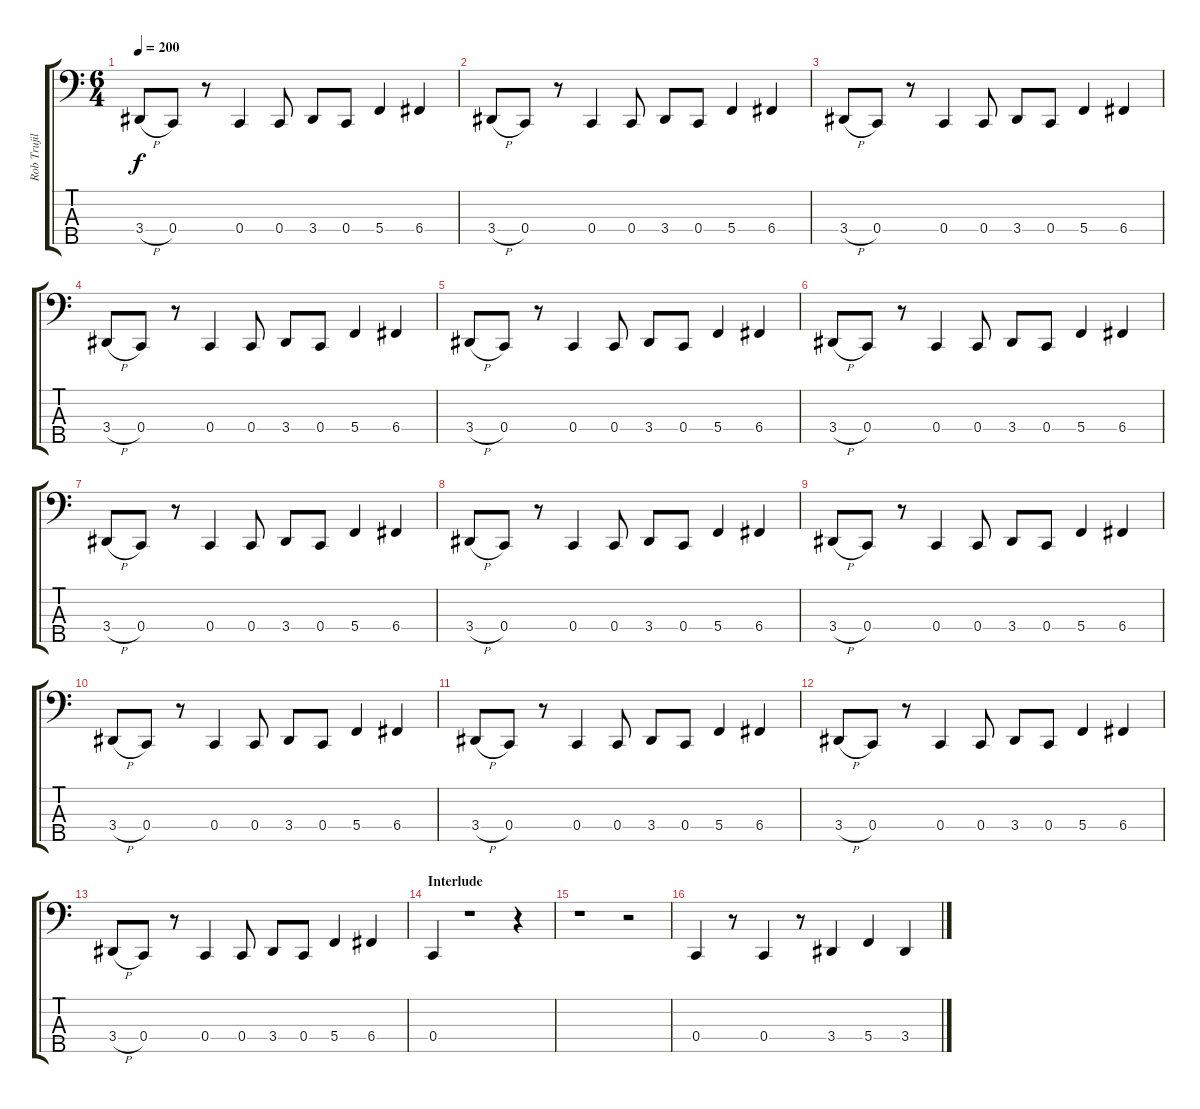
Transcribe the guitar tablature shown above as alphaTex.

\track ("Rob Trujillo" "Rob Trujil") {instrument electricbassfinger}
\staff {score tabs}
\tuning (Eb2 Bb1 F1 C1 G0) {hide}
\ts (6 4)
\tempo 200
\clef f4
\ks c
3.4{h}.8{dy f} 0.4.8 r.8 0.4.4 0.4.8 3.4.8 0.4.8 5.4.4 6.4.4 |
3.4{h}.8 0.4.8 r.8 0.4.4 0.4.8 3.4.8 0.4.8 5.4.4 6.4.4 |
3.4{h}.8 0.4.8 r.8 0.4.4 0.4.8 3.4.8 0.4.8 5.4.4 6.4.4 |
3.4{h}.8 0.4.8 r.8 0.4.4 0.4.8 3.4.8 0.4.8 5.4.4 6.4.4 |
3.4{h}.8 0.4.8 r.8 0.4.4 0.4.8 3.4.8 0.4.8 5.4.4 6.4.4 |
3.4{h}.8 0.4.8 r.8 0.4.4 0.4.8 3.4.8 0.4.8 5.4.4 6.4.4 |
3.4{h}.8 0.4.8 r.8 0.4.4 0.4.8 3.4.8 0.4.8 5.4.4 6.4.4 |
3.4{h}.8 0.4.8 r.8 0.4.4 0.4.8 3.4.8 0.4.8 5.4.4 6.4.4 |
3.4{h}.8 0.4.8 r.8 0.4.4 0.4.8 3.4.8 0.4.8 5.4.4 6.4.4 |
3.4{h}.8 0.4.8 r.8 0.4.4 0.4.8 3.4.8 0.4.8 5.4.4 6.4.4 |
3.4{h}.8 0.4.8 r.8 0.4.4 0.4.8 3.4.8 0.4.8 5.4.4 6.4.4 |
3.4{h}.8 0.4.8 r.8 0.4.4 0.4.8 3.4.8 0.4.8 5.4.4 6.4.4 |
3.4{h}.8 0.4.8 r.8 0.4.4 0.4.8 3.4.8 0.4.8 5.4.4 6.4.4 |
\section ("" "Interlude")
0.4.4 r.1 r.4 |
r.1 r.2 |
0.4.4 r.8 0.4.4 r.8 3.4.4 5.4.4 3.4.4
